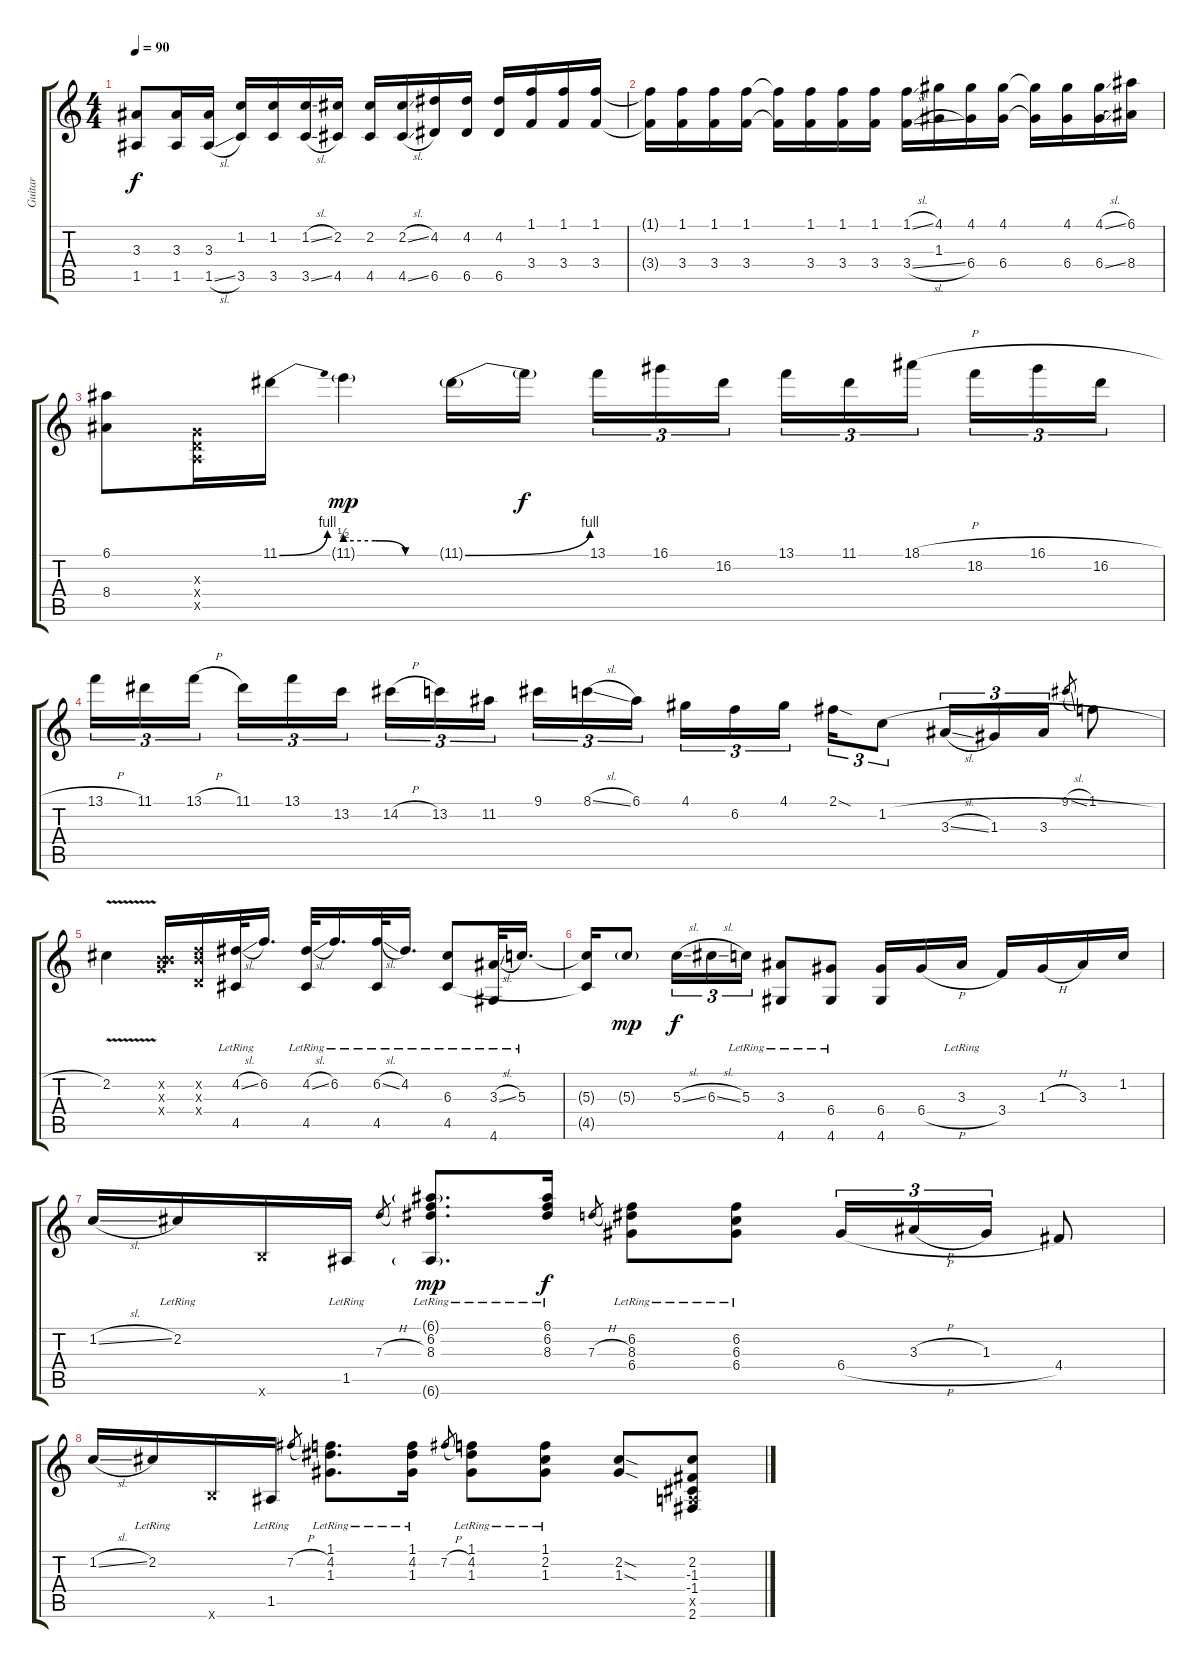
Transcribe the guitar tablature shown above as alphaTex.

\track ("Guitar" "Guitar") {instrument acousticguitarsteel}
\staff {score tabs}
\tuning (E4 B3 G3 D3 A2 E2) {hide}
\ts (4 4)
\tempo 90
\clef g2
\ks c
(3.3 1.5).8{dy f} (3.3 1.5).16 (3.3 1.5{sl}).16 (1.2 3.5).16 (1.2 3.5).16 (1.2{sl} 3.5{sl}).16 (2.2 4.5).16 (2.2 4.5).16 (2.2{sl} 4.5{sl}).16 (4.2 6.5).16 (4.2 6.5).16 (4.2 6.5).16 (1.1 3.4).16 (1.1 3.4).16 (1.1 3.4).16 |
(1.1{t} 3.4{t}).16 (1.1 3.4).16 (1.1 3.4).16 (1.1 3.4).16 (1.1{t} 3.4{t}).16 (1.1 3.4).16 (1.1 3.4).16 (1.1 3.4).16 (1.1{sl} 3.4{sl}).16 (4.1 1.3).16 (4.1 6.4).16 (4.1 6.4).16 (4.1{t} 6.4{t}).16 (4.1 6.4).16 (4.1{sl} 6.4{sl}).16 (6.1 8.4).16 |
(6.1 8.4).8 (0.3{x} 0.4{x} 0.5{x}).16 11.1{be (bend 0 0 60 4)}.16 11.1{be (custom 0 2 20 2 40 0 60 0) g}.4{dy mp} 11.1{be (bend 0 0 60 4) g}.16 11.1{t}.16{dy f beam splitsecondary} 13.1.16{tu (3 2)} 16.1.16{tu (3 2)} 16.2.16{tu (3 2)} 13.1.16{tu (3 2)} 11.1.16{tu (3 2)} 18.1{h}.16{tu (3 2) beam splitsecondary} 18.2.16{tu (3 2)} 16.1{h}.16{tu (3 2)} 16.2.16{tu (3 2)} |
13.1{h}.16{tu (3 2)} 11.1.16{tu (3 2)} 13.1{h}.16{tu (3 2) beam splitsecondary} 11.1.16{tu (3 2)} 13.1.16{tu (3 2)} 13.2.16{tu (3 2)} 14.2{h}.16{tu (3 2)} 13.2.16{tu (3 2)} 11.2.16{tu (3 2) beam splitsecondary} 9.1.16{tu (3 2)} 8.1{sl}.16{tu (3 2)} 6.1.16{tu (3 2)} 4.1.16{tu (3 2)} 6.2.16{tu (3 2)} 4.1.16{tu (3 2) beam splitsecondary} 2.1{sod}.16{tu (3 2)} 1.2{h}.8{tu (3 2)} 3.3{sl}.16{tu (3 2)} 1.3.16{tu (3 2)} 3.3.16{tu (3 2)} 9.1{sl}.8{gr} 1.1.8 |
2.2{v}.4 (0.2{x} 0.3{x} 9.4{x}).16 (0.2{x} 7.3{x} 0.4{x}).16 (4.2{sl} 4.5{lr}).32 6.2.16{d} (4.2{sl} 4.5{lr}).32 6.2{lr}.16{d} (6.2{sl} 4.5{lr}).32 4.2{lr}.16{d} (6.3{lr} 4.5{lr}).8 (3.3{sl} 4.6{lr}).32 5.3{lr}.16{d} |
(5.3{t} 4.5{t}).16 5.3{g}.8{dy mp} 5.3{sl}.16{tu (3 2) dy f} 6.3{sl}.16{tu (3 2)} 5.3{lr}.16{tu (3 2)} (3.3{lr} 4.6{lr}).8 (6.4{lr} 4.6{lr}).8 (6.4 4.6).16 6.4{h}.16 3.3{lr}.16 3.4.16 1.3{h}.16 3.3.16 1.2.16 |
1.2{sl}.16 2.2{lr}.16 7.6{x}.16 1.5{lr}.16 7.3{h}.8{gr} (6.1{g lr} 6.2{lr} 8.3{lr} 6.6{g lr}).8{d dy mp} (6.1{lr} 6.2{lr} 8.3{lr}).16{dy f} 7.3{h}.8{gr} (6.2{lr} 8.3{lr} 6.4{lr}).8 (6.2{lr} 6.3{lr} 6.4{lr}).8 6.4{h}.16{tu (3 2)} 3.3{h}.16{tu (3 2)} 1.3.16{tu (3 2)} 4.4.8 |
1.2{sl}.16 2.2{lr}.16 7.6{x}.16 1.5{lr}.16 7.2{h}.8{gr} (1.1{lr} 4.2 1.3{lr}).8{d} (1.1{lr} 4.2{lr} 1.3{lr}).16 7.2{h}.8{gr} (1.1{lr} 4.2 1.3{lr}).8 (1.1{lr} 2.2{lr} 1.3{lr}).8 (2.2{sod} 1.3{sod}).8 (2.2 -1.3 -1.4 0.5{x} 2.6).8
